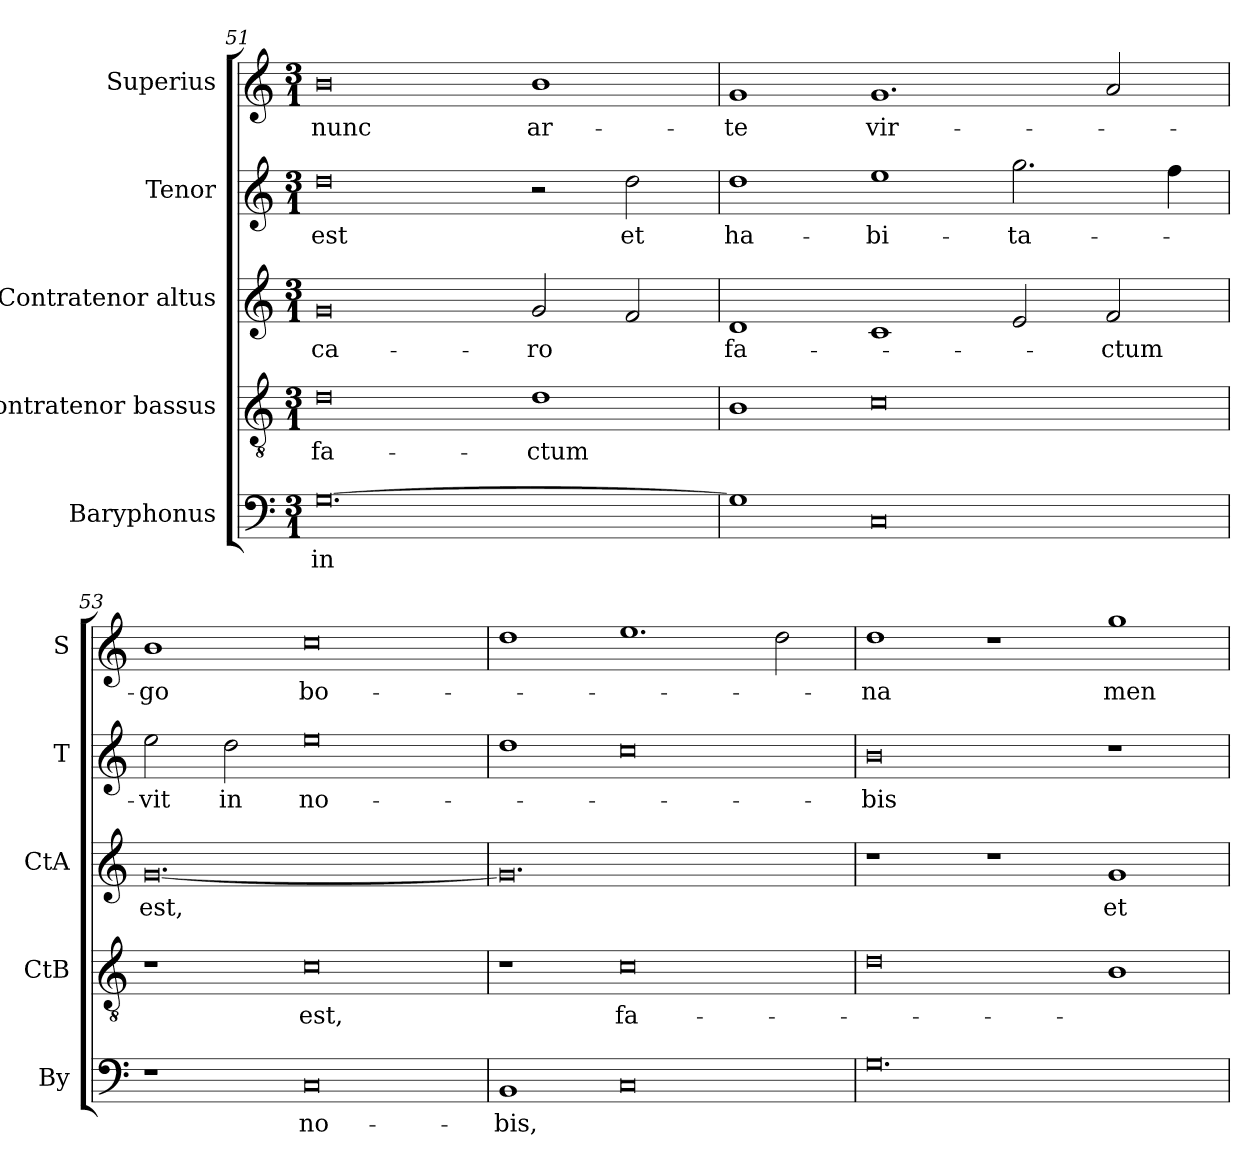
**kern	**text	**kern	**text	**kern	**text	**kern	**text	**kern	**text
*part5	*part5	*part4	*part4	*part3	*part3	*part2	*part2	*part1	*part1
*staff5	*staff5	*staff4	*staff4	*staff3	*staff3	*staff2	*staff2	*staff1	*staff1
*I"Baryphonus	*	*I"Contratenor bassus	*	*I"Contratenor altus	*	*I"Tenor	*	*I"Superius	*
*I'By	*	*I'CtB	*	*I'CtA	*	*I'T	*	*I'S	*
*clefF4	*	*clefGv2	*	*clefG2	*	*clefG2	*	*clefG2	*
*k[]	*	*k[]	*	*k[]	*	*k[]	*	*k[]	*
*M3/1	*	*M3/1	*	*M3/1	*	*M3/1	*	*M3/1	*
=51	=51	=51	=51	=51	=51	=51	=51	=51	=51
[0.G	in	0d	fa-	0g	ca-	0dd	est	0b	nunc
.	.	1d	-ctum	2g/	-ro	2r	.	1b	ar-
.	.	.	.	2f/	.	2dd\	et	.	.
=52	=52	=52	=52	=52	=52	=52	=52	=52	=52
1G]	.	1B	.	1d	fa-	1dd	ha-	1g	-te
0C	.	0c	.	1c	.	1ee	-bi-	1.g	vir-
.	.	.	.	2e/	.	2.gg\	-ta-	.	.
.	.	.	.	2f/	-ctum	.	.	2a/	.
.	.	.	.	.	.	4ff\	.	.	.
=53	=53	=53	=53	=53	=53	=53	=53	=53	=53
1r	.	1r	.	[0.g	est,	2ee\	-vit	1b	-go
.	.	.	.	.	.	2dd\	in	.	.
0C	no-	0c	est,	.	.	0ee	no-	0cc	bo-
=54	=54	=54	=54	=54	=54	=54	=54	=54	=54
1BB	-bis,	1r	.	0.g]	.	1dd	.	1dd	.
0C	.	0c	fa-	.	.	0cc	.	1.ee	.
.	.	.	.	.	.	.	.	2dd\	.
=55	=55	=55	=55	=55	=55	=55	=55	=55	=55
0.G	.	0d	.	1r	.	0b	-bis	1dd	-na
.	.	.	.	1r	.	.	.	1r	.
.	.	1B	.	1g	et	1r	.	1gg	men-
=	=	=	=	=	=	=	=	=	=
*-	*-	*-	*-	*-	*-	*-	*-	*-	*-
